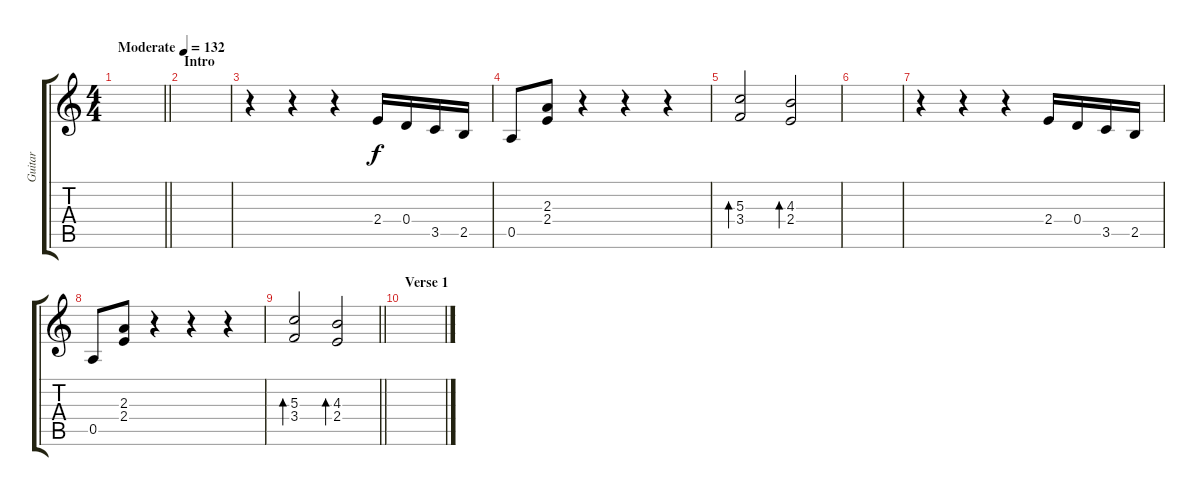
\track ("Guitar" "Guitar") {instrument overdrivenguitar}
\staff {score tabs}
\tuning (E4 B3 G3 D3 A2 E2) {hide}
\ts (4 4)
\tempo (132 "Moderate")
\clef g2
\barLineRight lightlight
\ks c
|
\section ("" "Intro")
|
r.4 r.4 r.4 2.4.16 0.4.16 3.5.16 2.5.16 |
0.5.8 (2.3 2.4).8 r.4 r.4 r.4 |
(5.3 3.4).2{bd 120} (4.3 2.4).2{bd 120} |
|
r.4 r.4 r.4 2.4.16 0.4.16 3.5.16 2.5.16 |
0.5.8 (2.3 2.4).8 r.4 r.4 r.4 |
\barLineRight lightlight
(5.3 3.4).2{bd 120} (4.3 2.4).2{bd 120} |
\section ("" "Verse 1")
